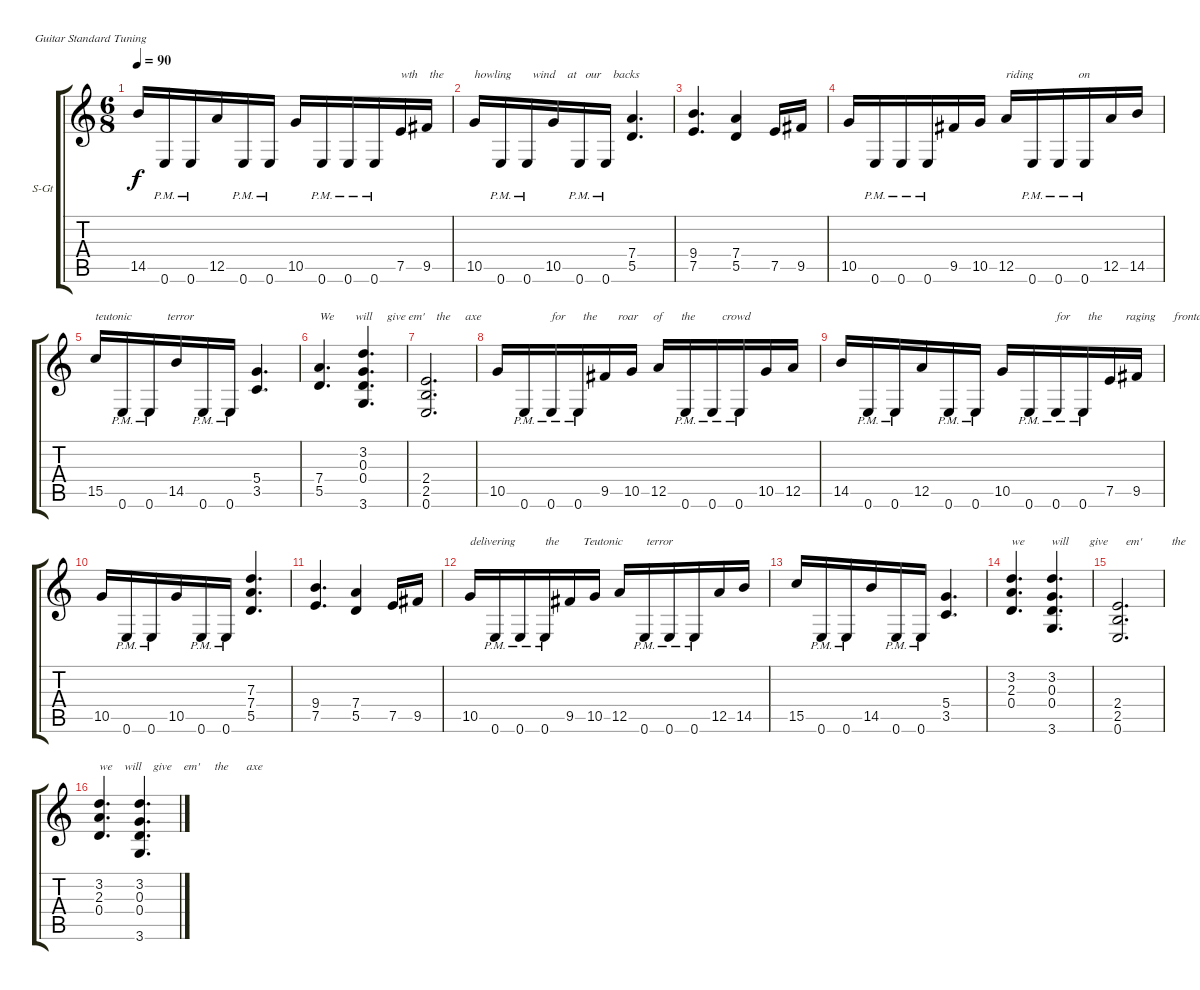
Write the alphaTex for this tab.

\defaultSystemsLayout 4
\bracketExtendMode groupsimilarinstruments
\firstSystemTrackNameOrientation horizontal
\otherSystemsTrackNameOrientation horizontal
\track ("Wolf Hoffmann" "S-Gt") {instrument acousticguitarsteel}
\staff {score tabs}
\tuning (E4 B3 G3 D3 A2 E2)
\ts (6 8)
\tempo 90
\clef g2
\ks c
14.5.16{dy f} 0.6{pm}.16 0.6{pm}.16 12.5.16 0.6{pm}.16 0.6{pm}.16 10.5.16 0.6{pm}.16 0.6{pm}.16 0.6{pm}.16 7.5.16{txt "wth    the"} 9.5.16 |
10.5.16{txt "howling       wind    at   our    backs"} 0.6{pm}.16 0.6{pm}.16 10.5.16 0.6{pm}.16 0.6{pm}.16 (7.4 5.5).4{d} |
(9.4 7.5).4{d} (7.4 5.5).4 7.5.16 9.5.16 |
10.5.16 0.6{pm}.16 0.6{pm}.16 0.6{pm}.16 9.5.16 10.5.16 12.5.16{txt "riding               on"} 0.6{pm}.16 0.6{pm}.16 0.6{pm}.16 12.5.16 14.5.16 |
15.5.16{txt "teutonic            terror"} 0.6{pm}.16 0.6{pm}.16 14.5.16 0.6{pm}.16 0.6{pm}.16 (5.4 3.5).4{d} |
(7.4 5.5).4{d txt "We       will     give em'    the     axe"} (3.2 0.3 3.6 0.4).4{d} |
(2.4 2.5 0.6).2{d} |
10.5.16 0.6{pm}.16 0.6{pm}.16{txt "for      the       roar     of      the         crowd"} 0.6{pm}.16 9.5.16 10.5.16 12.5.16 0.6{pm}.16 0.6{pm}.16 0.6{pm}.16 10.5.16 12.5.16 |
14.5.16 0.6{pm}.16 0.6{pm}.16 12.5.16 0.6{pm}.16 0.6{pm}.16 10.5.16 0.6{pm}.16 0.6{pm}.16{txt "for      the        raging      frontal      attack"} 0.6{pm}.16 7.5.16 9.5.16 |
10.5.16 0.6{pm}.16 0.6{pm}.16 10.5.16 0.6{pm}.16 0.6{pm}.16 (7.3 7.4 5.5).4{d} |
(9.4 7.5).4{d} (7.4 5.5).4 7.5.16 9.5.16 |
10.5.16{txt "delivering          the        Teutonic        terror"} 0.6{pm}.16 0.6{pm}.16 0.6{pm}.16 9.5.16 10.5.16 12.5.16 0.6{pm}.16 0.6{pm}.16 0.6{pm}.16 12.5.16 14.5.16 |
15.5.16 0.6{pm}.16 0.6{pm}.16 14.5.16 0.6{pm}.16 0.6{pm}.16 (5.4 3.5).4{d} |
(3.2 2.3 0.4).4{d txt "we         will       give      em'          the           axe"} (3.2 0.3 3.6 0.4).4{d} |
(2.4 2.5 0.6).2{d} |
(3.2 2.3 0.4).4{d txt "we    will    give    em'     the      axe"} (3.2 0.3 3.6 0.4).4{d}
